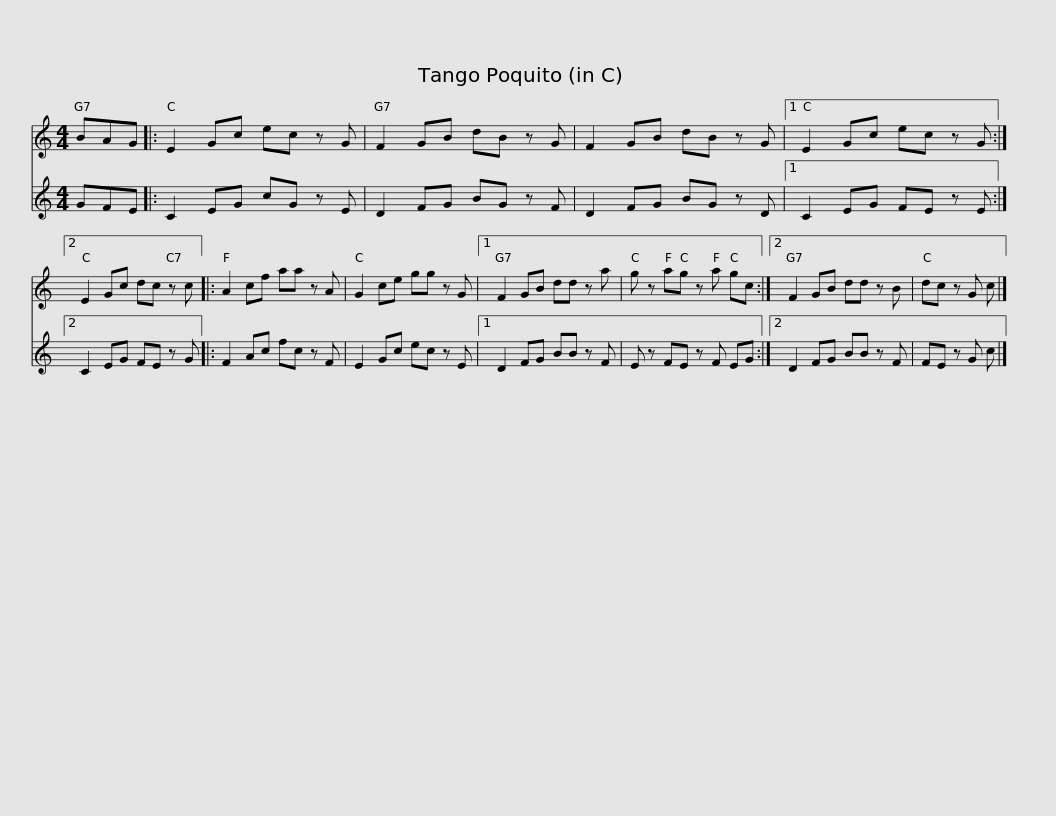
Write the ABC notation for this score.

X:1
%%score 1 2
L:1/8
M:4/4
I:linebreak $
K:C
V:1 treble
V:2 treble
V:1
 BAG |: E2 Gc ec z G | F2 GB dB z G | F2 GB dB z G |1 E2 Gc ec z G :|2 %5
 E2 Gc dc z c |:$ A2 cf aa z A | G2 ce gg z G |1 F2 GB dd z a | g z ag z a gc :|2 %10
 F2 GB dd z B |$ dc z G c |] %12
V:2
 GFE |: C2 EG cG z E | D2 FG BG z F | D2 FG BG z D |1 C2 EG FE z E :|2 %5
 C2 EG FE z G |:$ F2 Ac fc z F | E2 Gc ec z E |1 D2 FG BB z F | E z FE z F EG :|2 %10
 D2 FG BB z F |$ FE z G c |] %12
